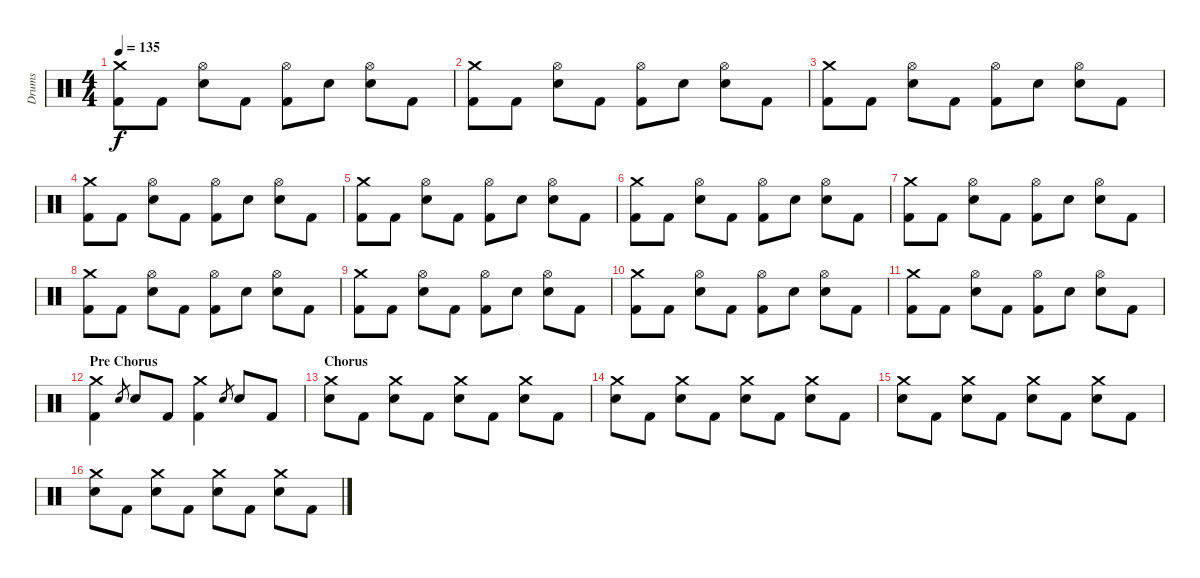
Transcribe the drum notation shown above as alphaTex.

\track ("Drums" "Drums") {instrument percussion}
\staff {score}
\articulation defaults
\ts (4 4)
\tempo 135
\clef neutral
\ks c
("Crash medium (hit)" "Kick (hit) 2").8{dy f} "Kick (hit) 2".8 ("Hi-Hat (open)" "Electric Snare (hit)").8 "Kick (hit) 2".8 ("Hi-Hat (open)" "Kick (hit) 2").8 "Electric Snare (hit)".8 ("Hi-Hat (open)" "Electric Snare (hit)").8 "Kick (hit) 2".8 |
("Crash medium (hit)" "Kick (hit) 2").8 "Kick (hit) 2".8 ("Hi-Hat (open)" "Electric Snare (hit)").8 "Kick (hit) 2".8 ("Hi-Hat (open)" "Kick (hit) 2").8 "Electric Snare (hit)".8 ("Hi-Hat (open)" "Electric Snare (hit)").8 "Kick (hit) 2".8 |
("Crash medium (hit)" "Kick (hit) 2").8 "Kick (hit) 2".8 ("Hi-Hat (open)" "Electric Snare (hit)").8 "Kick (hit) 2".8 ("Hi-Hat (open)" "Kick (hit) 2").8 "Electric Snare (hit)".8 ("Hi-Hat (open)" "Electric Snare (hit)").8 "Kick (hit) 2".8 |
("Crash medium (hit)" "Kick (hit) 2").8 "Kick (hit) 2".8 ("Hi-Hat (open)" "Electric Snare (hit)").8 "Kick (hit) 2".8 ("Hi-Hat (open)" "Kick (hit) 2").8 "Electric Snare (hit)".8 ("Hi-Hat (open)" "Electric Snare (hit)").8 "Kick (hit) 2".8 |
("Crash medium (hit)" "Kick (hit) 2").8 "Kick (hit) 2".8 ("Hi-Hat (open)" "Electric Snare (hit)").8 "Kick (hit) 2".8 ("Hi-Hat (open)" "Kick (hit) 2").8 "Electric Snare (hit)".8 ("Hi-Hat (open)" "Electric Snare (hit)").8 "Kick (hit) 2".8 |
("Crash medium (hit)" "Kick (hit) 2").8 "Kick (hit) 2".8 ("Hi-Hat (open)" "Electric Snare (hit)").8 "Kick (hit) 2".8 ("Hi-Hat (open)" "Kick (hit) 2").8 "Electric Snare (hit)".8 ("Hi-Hat (open)" "Electric Snare (hit)").8 "Kick (hit) 2".8 |
("Crash medium (hit)" "Kick (hit) 2").8 "Kick (hit) 2".8 ("Hi-Hat (open)" "Electric Snare (hit)").8 "Kick (hit) 2".8 ("Hi-Hat (open)" "Kick (hit) 2").8 "Electric Snare (hit)".8 ("Hi-Hat (open)" "Electric Snare (hit)").8 "Kick (hit) 2".8 |
("Crash medium (hit)" "Kick (hit) 2").8 "Kick (hit) 2".8 ("Hi-Hat (open)" "Electric Snare (hit)").8 "Kick (hit) 2".8 ("Hi-Hat (open)" "Kick (hit) 2").8 "Electric Snare (hit)".8 ("Hi-Hat (open)" "Electric Snare (hit)").8 "Kick (hit) 2".8 |
("Crash medium (hit)" "Kick (hit) 2").8 "Kick (hit) 2".8 ("Hi-Hat (open)" "Electric Snare (hit)").8 "Kick (hit) 2".8 ("Hi-Hat (open)" "Kick (hit) 2").8 "Electric Snare (hit)".8 ("Hi-Hat (open)" "Electric Snare (hit)").8 "Kick (hit) 2".8 |
("Crash medium (hit)" "Kick (hit) 2").8 "Kick (hit) 2".8 ("Hi-Hat (open)" "Electric Snare (hit)").8 "Kick (hit) 2".8 ("Hi-Hat (open)" "Kick (hit) 2").8 "Electric Snare (hit)".8 ("Hi-Hat (open)" "Electric Snare (hit)").8 "Kick (hit) 2".8 |
("Crash medium (hit)" "Kick (hit) 2").8 "Kick (hit) 2".8 ("Hi-Hat (open)" "Electric Snare (hit)").8 "Kick (hit) 2".8 ("Hi-Hat (open)" "Kick (hit) 2").8 "Electric Snare (hit)".8 ("Hi-Hat (open)" "Electric Snare (hit)").8 "Kick (hit) 2".8 |
\section ("" "Pre Chorus")
("Kick (hit) 2" "Crash medium (hit)").4 "Electric Snare (hit)".8{gr} "Electric Snare (hit)".8 "Kick (hit) 2".8 ("Kick (hit) 2" "Crash medium (hit)").4 "Electric Snare (hit)".8{gr} "Electric Snare (hit)".8 "Kick (hit) 2".8 |
\section ("" "Chorus")
("Electric Snare (hit)" "Crash medium (hit)").8 "Kick (hit) 2".8 ("Electric Snare (hit)" "Crash medium (hit)").8 "Kick (hit) 2".8 ("Electric Snare (hit)" "Crash medium (hit)").8 "Kick (hit) 2".8 ("Electric Snare (hit)" "Crash medium (hit)").8 "Kick (hit) 2".8 |
("Electric Snare (hit)" "Crash medium (hit)").8 "Kick (hit) 2".8 ("Electric Snare (hit)" "Crash medium (hit)").8 "Kick (hit) 2".8 ("Electric Snare (hit)" "Crash medium (hit)").8 "Kick (hit) 2".8 ("Electric Snare (hit)" "Crash medium (hit)").8 "Kick (hit) 2".8 |
("Electric Snare (hit)" "Crash medium (hit)").8 "Kick (hit) 2".8 ("Electric Snare (hit)" "Crash medium (hit)").8 "Kick (hit) 2".8 ("Electric Snare (hit)" "Crash medium (hit)").8 "Kick (hit) 2".8 ("Electric Snare (hit)" "Crash medium (hit)").8 "Kick (hit) 2".8 |
("Electric Snare (hit)" "Crash medium (hit)").8 "Kick (hit) 2".8 ("Electric Snare (hit)" "Crash medium (hit)").8 "Kick (hit) 2".8 ("Electric Snare (hit)" "Crash medium (hit)").8 "Kick (hit) 2".8 ("Electric Snare (hit)" "Crash medium (hit)").8 "Kick (hit) 2".8
